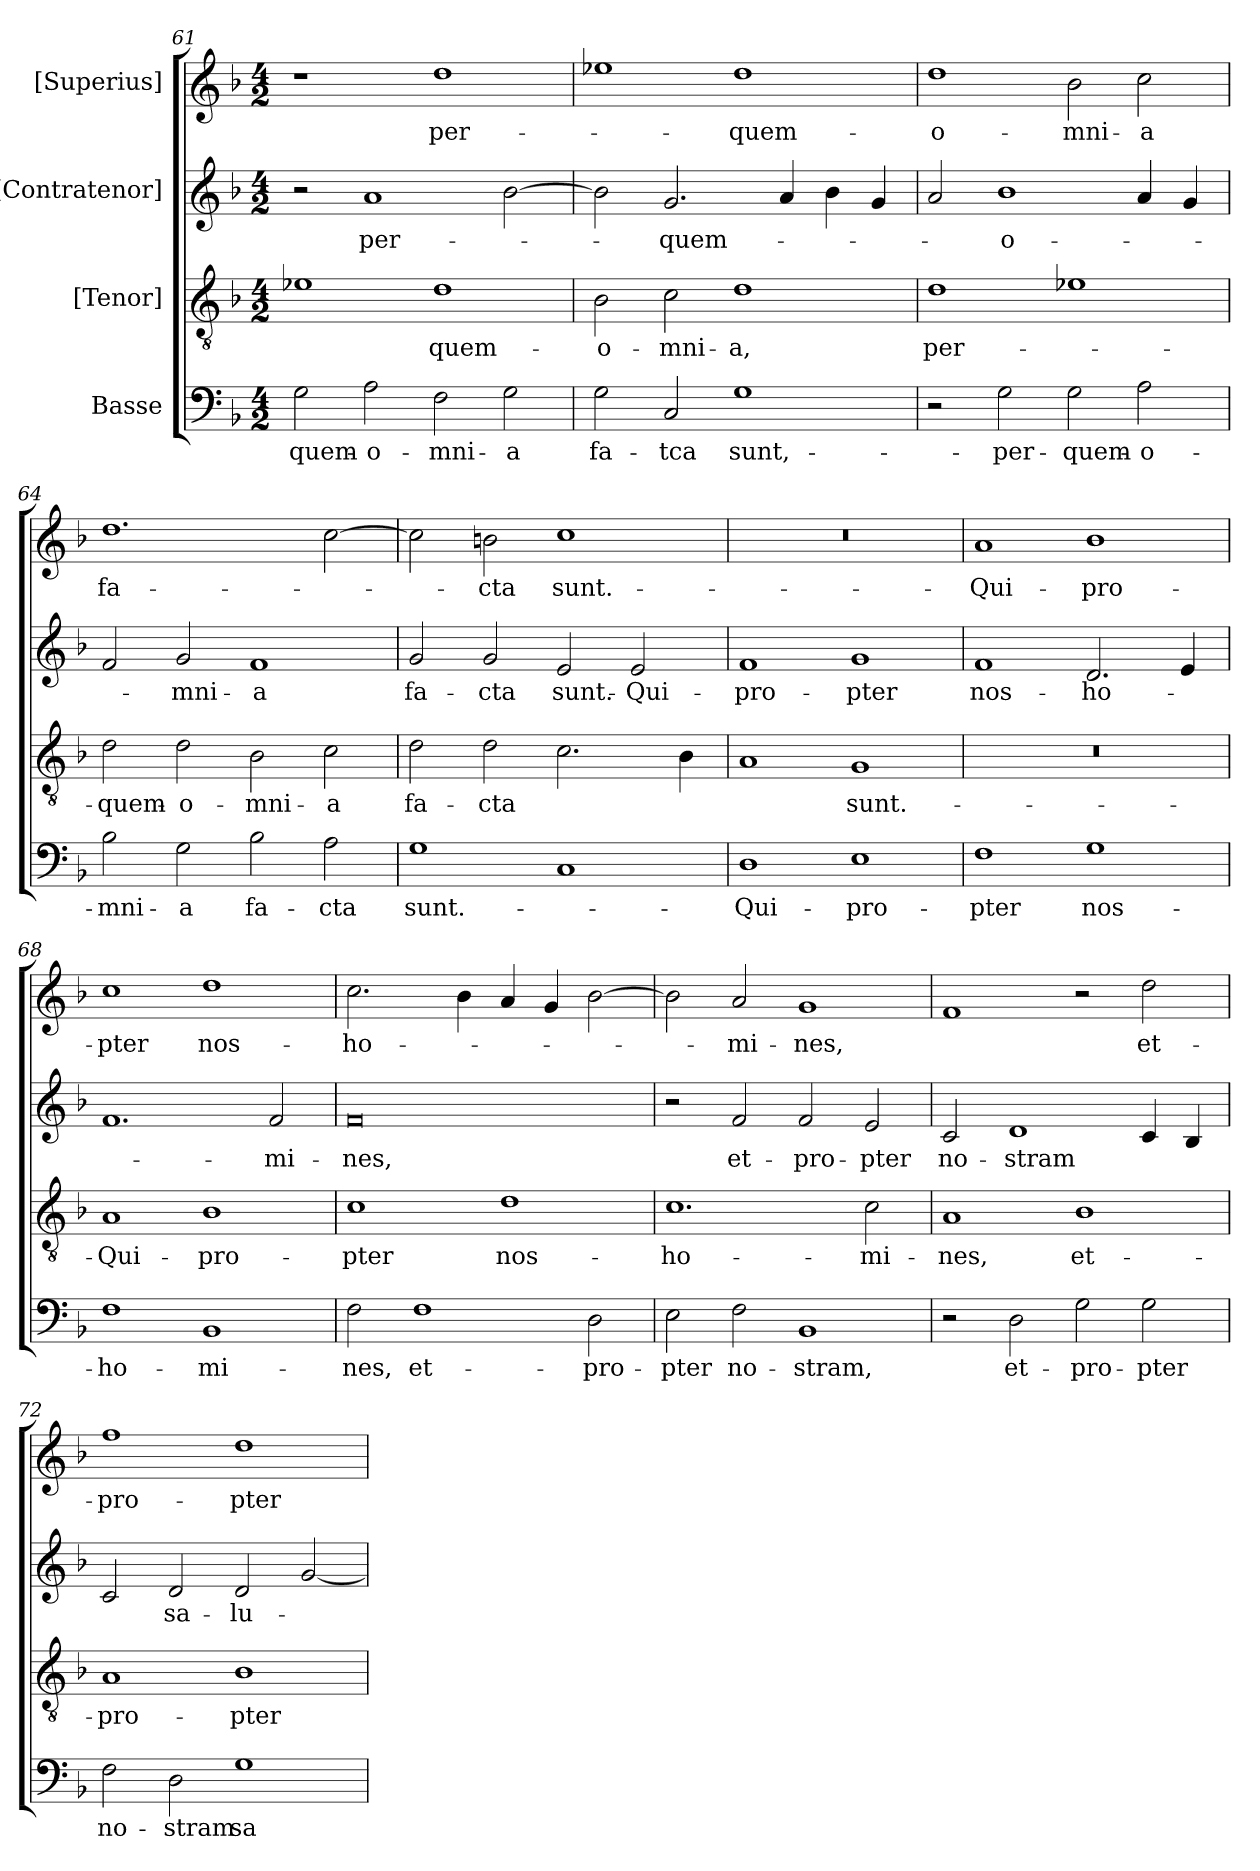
**kern	**text	**kern	**text	**kern	**text	**kern	**text
*part4	*part4	*part3	*part3	*part2	*part2	*part1	*part1
*staff4	*staff4	*staff3	*staff3	*staff2	*staff2	*staff1	*staff1
*I"Basse	*	*I"[Tenor]	*	*I"[Contratenor]	*	*I"[Superius]	*
*clefF4	*	*clefGv2	*	*clefG2	*	*clefG2	*
*k[b-]	*	*k[b-]	*	*k[b-]	*	*k[b-]	*
*M4/2	*	*M4/2	*	*M4/2	*	*M4/2	*
=61	=61	=61	=61	=61	=61	=61	=61
2G\	quem-	1e-X\	.	2r	.	1r	.
2A\	o-	.	.	1a/	per-	.	.
2F\	-mni-	1d\	quem-	.	.	1dd\	per-
2G\	-a	.	.	[2b-\	.	.	.
=62	=62	=62	=62	=62	=62	=62	=62
2G\	fa-	2B-\	o-	2b-\]	.	1ee-X\	.
2C/	-tca	2c\	-mni-	2.g/	quem-	.	.
1G\	sunt,-	1d\	-a,	.	.	1dd\	quem-
.	.	.	.	4a/	.	.	.
.	.	.	.	4b-\	.	.	.
.	.	.	.	4g/	.	.	.
=63	=63	=63	=63	=63	=63	=63	=63
2r	.	1d\	per-	2a/	.	1dd\	o-
2G\	per-	.	.	1b-\	o-	.	.
2G\	quem-	1e-X\	.	.	.	2b-\	-mni-
2A\	o-	.	.	4a/	.	2cc\	-a
.	.	.	.	4g/	.	.	.
=64	=64	=64	=64	=64	=64	=64	=64
2B-\	-mni-	2d\	quem-	2f/	.	1.dd\	fa-
2G\	-a	2d\	o-	2g/	-mni-	.	.
2B-\	fa-	2B-\	-mni-	1f/	-a	.	.
2A\	-cta	2c\	-a	.	.	[2cc\	.
=65	=65	=65	=65	=65	=65	=65	=65
1G\	sunt.-	2d\	fa-	2g/	fa-	2cc\]	.
.	.	2d\	-cta	2g/	-cta	2bn\	-cta
1C/	.	2.c\	.	2e/	sunt.-	1cc\	sunt.-
.	.	.	.	2e/	Qui-	.	.
.	.	4B-\	.	.	.	.	.
=66	=66	=66	=66	=66	=66	=66	=66
1D\	Qui-	1A/	.	1f/	pro-	0r	.
1E\	pro-	1G/	sunt.-	1g/	-pter	.	.
=67	=67	=67	=67	=67	=67	=67	=67
1F\	-pter	0r	.	1f/	nos-	1a/	Qui-
1G\	nos-	.	.	2.d/	ho-	1b-\	pro-
.	.	.	.	4e/	.	.	.
=68	=68	=68	=68	=68	=68	=68	=68
1F\	ho-	1A/	Qui-	1.f/	.	1cc\	-pter
1BB-/	-mi-	1B-\	pro-	.	.	1dd\	nos-
.	.	.	.	2f/	-mi-	.	.
=69	=69	=69	=69	=69	=69	=69	=69
2F\	-nes,	1c\	-pter	0f/	-nes,	2.cc\	ho-
1F\	et-	.	.	.	.	.	.
.	.	.	.	.	.	4b-\	.
.	.	1d\	nos-	.	.	4a/	.
.	.	.	.	.	.	4g/	.
2D\	pro-	.	.	.	.	[2b-\	.
=70	=70	=70	=70	=70	=70	=70	=70
2E\	-pter	1.c\	ho-	2r	.	2b-\]	.
2F\	no-	.	.	2f/	et-	2a/	-mi-
1BB-/	-stram,	.	.	2f/	pro-	1g/	-nes,
.	.	2c\	-mi-	2e/	-pter	.	.
=71	=71	=71	=71	=71	=71	=71	=71
2r	.	1A/	-nes,	2c/	no-	1f/	.
2D\	et-	.	.	1d/	-stram	.	.
2G\	pro-	1B-\	et-	.	.	2r	.
2G\	-pter	.	.	4c/	.	2dd\	et-
.	.	.	.	4B-/	.	.	.
=72	=72	=72	=72	=72	=72	=72	=72
2F\	no-	1A/	pro-	2c/	.	1ff\	pro-
2D\	-stram	.	.	2d/	sa-	.	.
1G\	sa-	1B-\	-pter	2d/	-lu-	1dd\	-pter
.	.	.	.	[2g/	.	.	.
=	=	=	=	=	=	=	=
*-	*-	*-	*-	*-	*-	*-	*-
